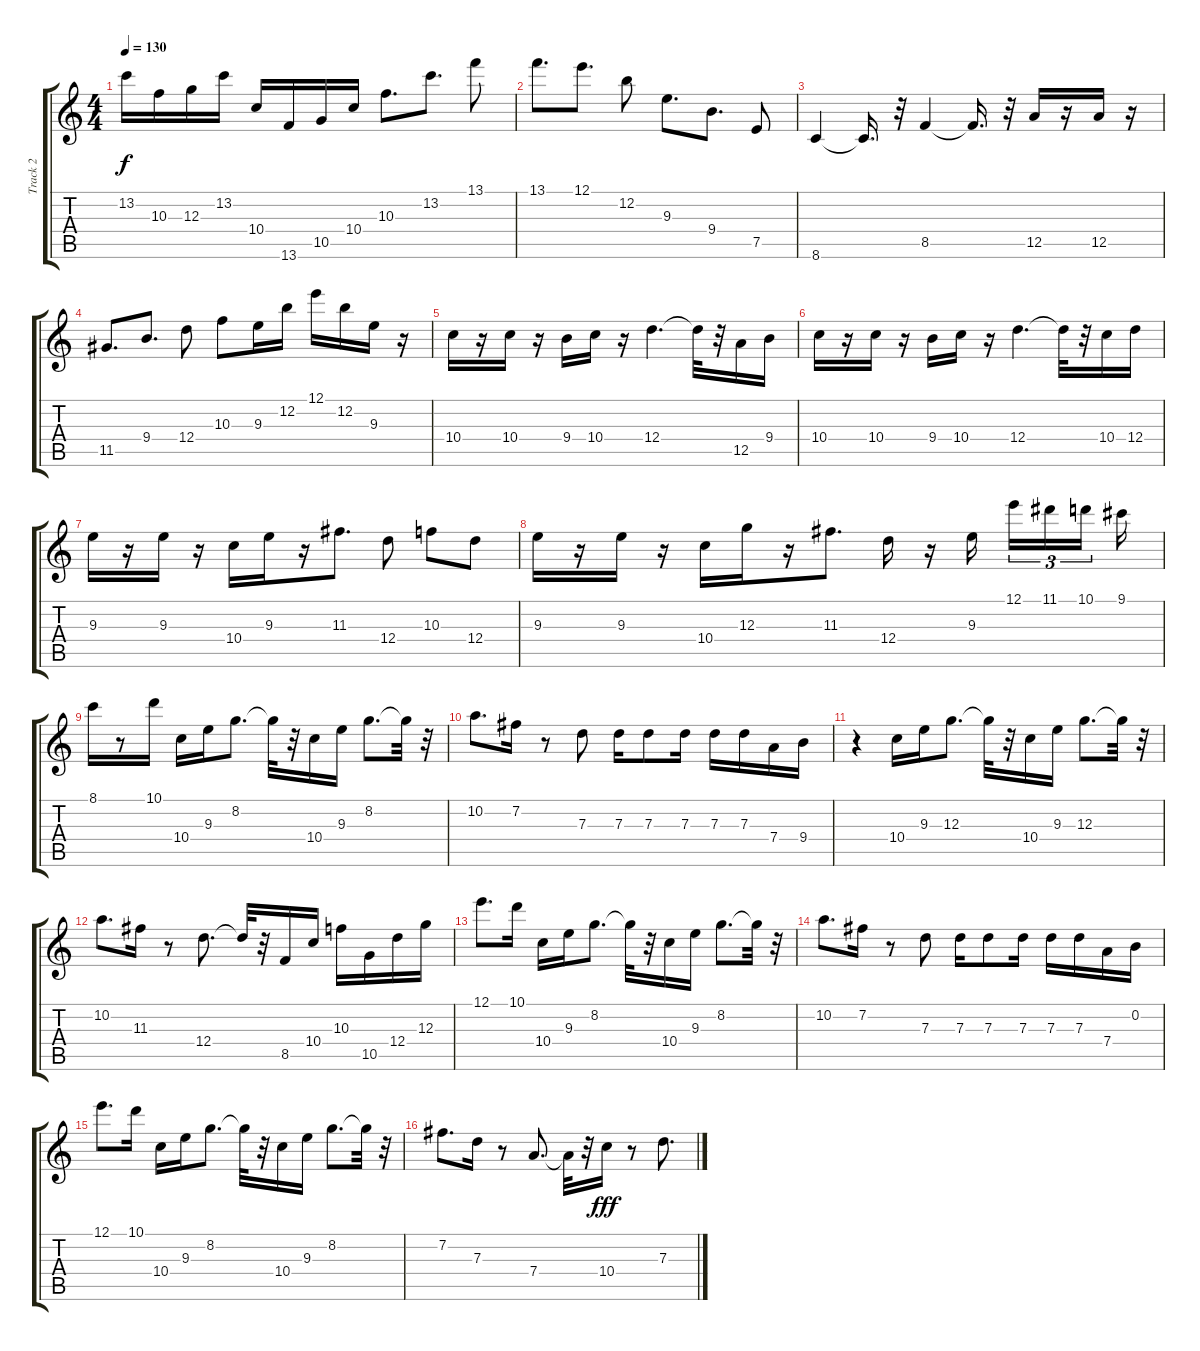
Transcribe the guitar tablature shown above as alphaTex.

\track ("Track 2" "Track 2") {instrument electricguitarjazz}
\staff {score tabs}
\tuning (E4 B3 G3 D3 A2 E2) {hide}
\ts (4 4)
\tempo 130
\clef g2
\ks c
13.2.16{dy f} 10.3.16 12.3.16 13.2.16 10.4.16 13.6.16 10.5.16 10.4.16 10.3.8{d} 13.2.8{d} 13.1.8 |
13.1.8{d} 12.1.8{d} 12.2.8 9.3.8{d} 9.4.8{d} 7.5.8 |
8.6.4 8.6{t}.16{d} r.32 8.5.4 8.5{t}.16{d} r.32 12.5.16 r.16 12.5.16 r.16 |
11.5.8{d} 9.4.8{d} 12.4.8 10.3.8 9.3.16 12.2.16 12.1.16 12.2.16 9.3.16 r.16 |
10.4.16{instrument electricguitarjazz} r.16 10.4.16 r.16 9.4.16 10.4.16 r.16 12.4.4{d} 12.4{t}.32 r.32 12.5.16 9.4.16 |
10.4.16 r.16 10.4.16 r.16 9.4.16 10.4.16 r.16 12.4.4{d} 12.4{t}.32 r.32 10.4.16 12.4.16 |
9.3.16 r.16 9.3.16 r.16 10.4.16 9.3.16 r.16 11.3.8{d} 12.4.8 10.3.8 12.4.8 |
9.3.16 r.16 9.3.16 r.16 10.4.16 12.3.16 r.16 11.3.8{d} 12.4.16 r.16 9.3.16{beam splitsecondary} 12.1.16{tu (3 2) instrument vibraphone} 11.1.16{tu (3 2)} 10.1.16{tu (3 2) beam splitsecondary} 9.1.16 |
8.1.16 r.8 10.1.16{instrument overdrivenguitar} 10.4.16 9.3.16 8.2.8{d} 8.2{t}.32 r.32 10.4.16 9.3.16 8.2.8{d} 8.2{t}.32 r.32 |
10.2.8{d} 7.2.16 r.8 7.3.8 7.3.16 7.3.8 7.3.16 7.3.16 7.3.16 7.4.16 9.4.16 |
r.4 10.4.16 9.3.16 12.3.8{d} 12.3{t}.32 r.32 10.4.16 9.3.16 12.3.8{d} 12.3{t}.32 r.32 |
10.2.8{d} 11.3.16 r.8 12.4.8{d} 12.4{t}.32 r.32 8.5.16 10.4.16 10.3.16 10.5.16 12.4.16 12.3.16 |
12.1.8{d} 10.1.16 10.4.16 9.3.16 8.2.8{d} 8.2{t}.32 r.32 10.4.16 9.3.16 8.2.8{d} 8.2{t}.32 r.32 |
10.2.8{d} 7.2.16 r.8 7.3.8 7.3.16 7.3.8 7.3.16 7.3.16 7.3.16 7.4.16 0.2.16 |
12.1.8{d} 10.1.16 10.4.16 9.3.16 8.2.8{d} 8.2{t}.32 r.32 10.4.16 9.3.16 8.2.8{d} 8.2{t}.32 r.32 |
7.2.8{d} 7.3.16 r.8 7.4.8{d} 7.4{t}.32 r.32 10.4.16{dy fff instrument trombone} r.8 7.3.8{d}
